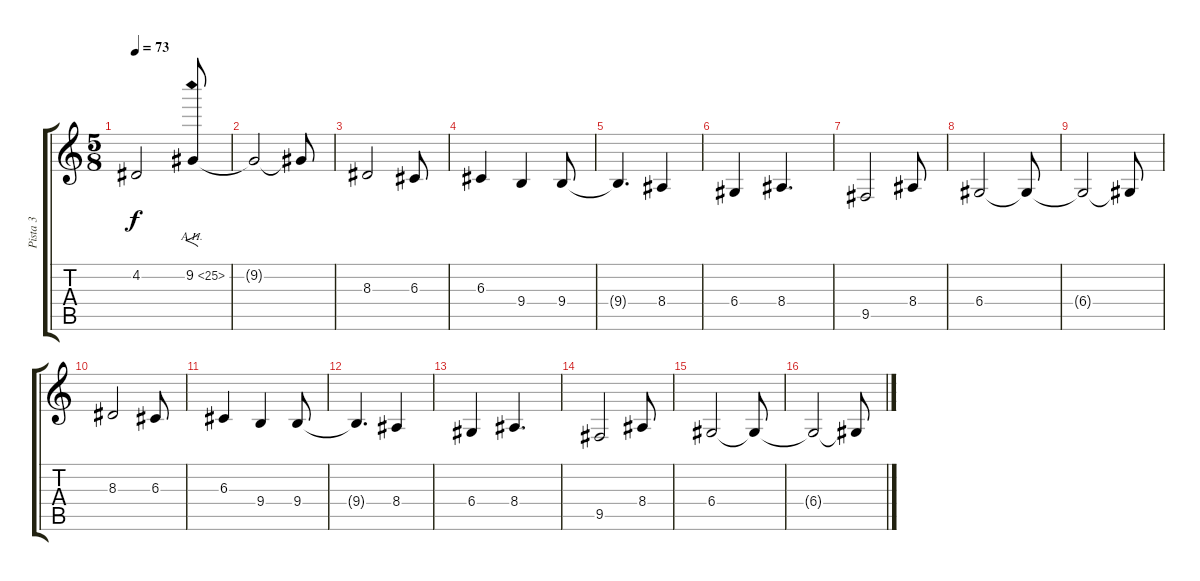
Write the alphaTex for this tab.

\track ("Pista 3" "Pista 3") {instrument cello}
\staff {score tabs}
\tuning (E4 B3 G3 D3 A2 E2) {hide}
\ts (5 8)
\tempo 73
\clef g2
\ks c
4.2.2{dy f} 9.2{ah 16}.8{f} |
9.2{t}.2 9.2{t}.8 |
8.3.2{volume 16} 6.3.8 |
6.3.4 9.4.4 9.4.8 |
9.4{t}.4{d} 8.4.4 |
6.4.4 8.4.4{d} |
9.5.2 8.4.8 |
6.4.2 6.4{t}.8 |
6.4{t}.2 6.4{t}.8 |
8.3.2{volume 16} 6.3.8 |
6.3.4 9.4.4 9.4.8 |
9.4{t}.4{d} 8.4.4 |
6.4.4 8.4.4{d} |
9.5.2 8.4.8 |
6.4.2 6.4{t}.8 |
6.4{t}.2 6.4{t}.8
